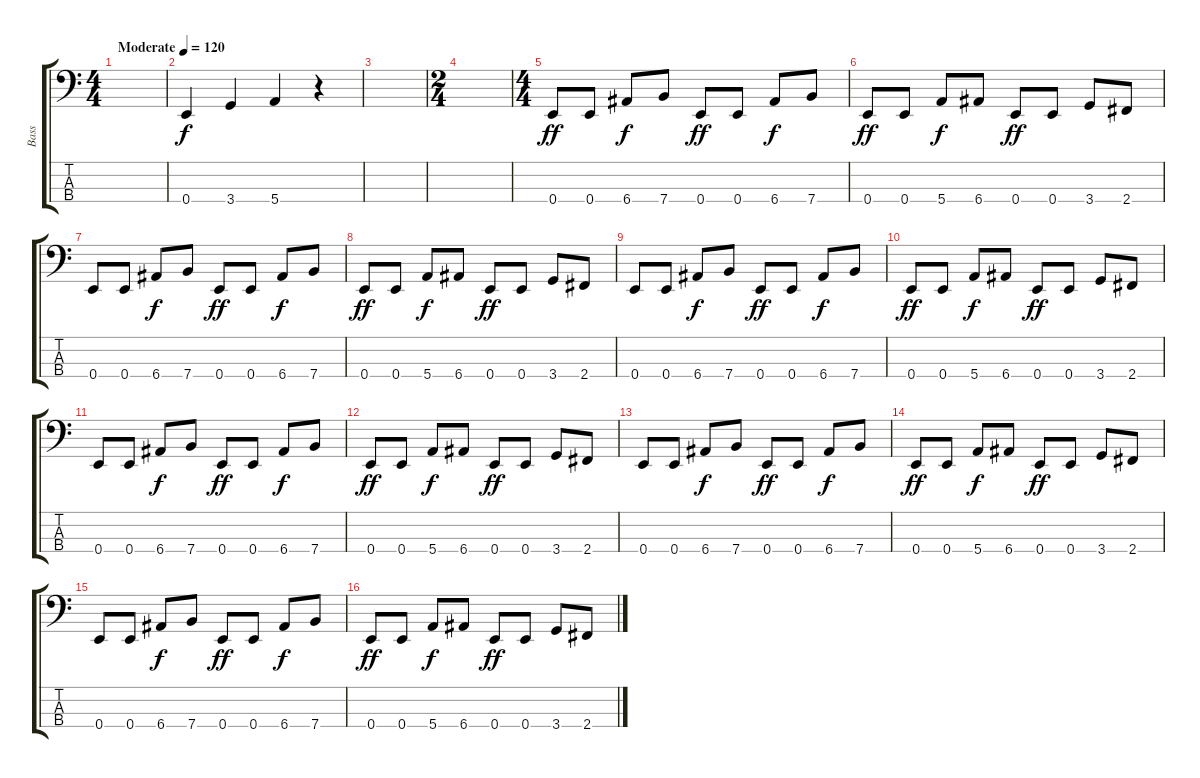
\track ("Bass" "Bass") {instrument electricbassfinger}
\staff {score tabs}
\tuning (G2 D2 A1 E1) {hide}
\ts (4 4)
\tempo (120 "Moderate")
\clef f4
\ks c
|
0.4.4 3.4.4 5.4.4 r.4 |
|
\ts (2 4)
|
\ts (4 4)
0.4.8{dy ff} 0.4.8 6.4.8{dy f} 7.4.8 0.4.8{dy ff} 0.4.8 6.4.8{dy f} 7.4.8 |
0.4.8{dy ff} 0.4.8 5.4.8{dy f} 6.4.8 0.4.8{dy ff} 0.4.8 3.4.8 2.4.8 |
0.4.8 0.4.8 6.4.8{dy f} 7.4.8 0.4.8{dy ff} 0.4.8 6.4.8{dy f} 7.4.8 |
0.4.8{dy ff} 0.4.8 5.4.8{dy f} 6.4.8 0.4.8{dy ff} 0.4.8 3.4.8 2.4.8 |
0.4.8 0.4.8 6.4.8{dy f} 7.4.8 0.4.8{dy ff} 0.4.8 6.4.8{dy f} 7.4.8 |
0.4.8{dy ff} 0.4.8 5.4.8{dy f} 6.4.8 0.4.8{dy ff} 0.4.8 3.4.8 2.4.8 |
0.4.8 0.4.8 6.4.8{dy f} 7.4.8 0.4.8{dy ff} 0.4.8 6.4.8{dy f} 7.4.8 |
0.4.8{dy ff} 0.4.8 5.4.8{dy f} 6.4.8 0.4.8{dy ff} 0.4.8 3.4.8 2.4.8 |
0.4.8 0.4.8 6.4.8{dy f} 7.4.8 0.4.8{dy ff} 0.4.8 6.4.8{dy f} 7.4.8 |
0.4.8{dy ff} 0.4.8 5.4.8{dy f} 6.4.8 0.4.8{dy ff} 0.4.8 3.4.8 2.4.8 |
0.4.8 0.4.8 6.4.8{dy f} 7.4.8 0.4.8{dy ff} 0.4.8 6.4.8{dy f} 7.4.8 |
0.4.8{dy ff} 0.4.8 5.4.8{dy f} 6.4.8 0.4.8{dy ff} 0.4.8 3.4.8 2.4.8
